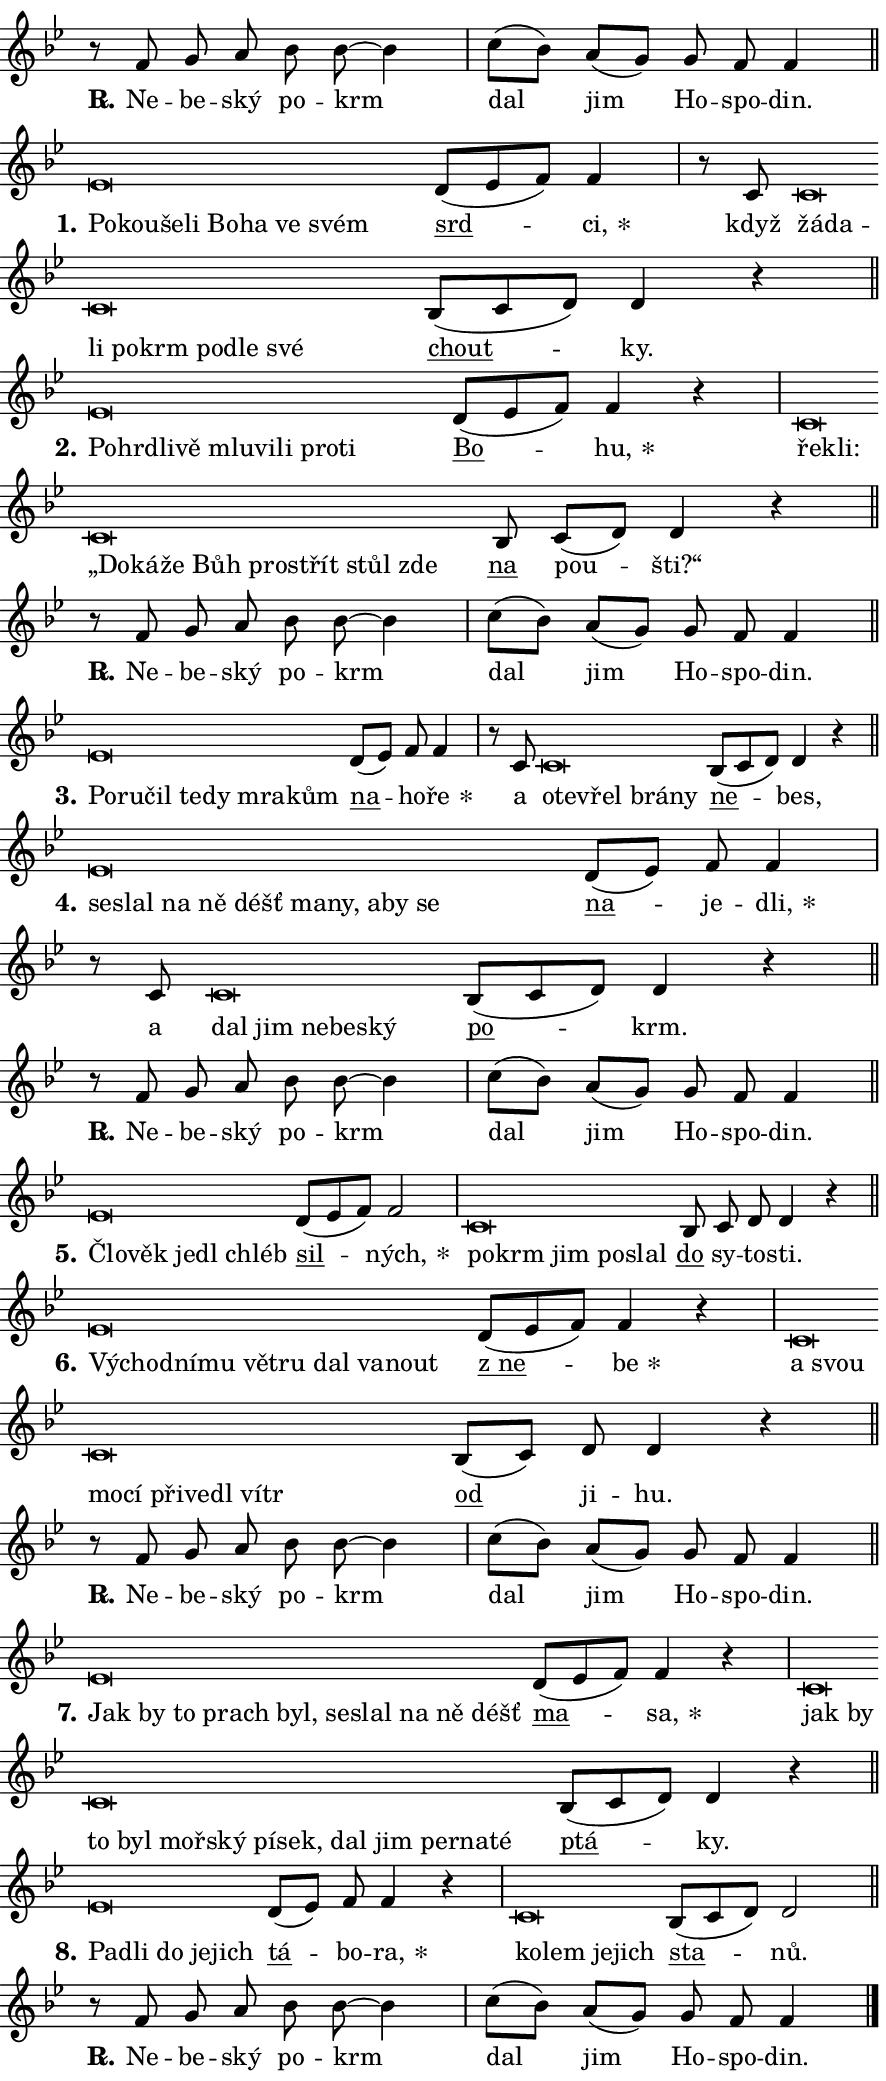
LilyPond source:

\version "2.24.0"
\header { tagline = "" }
\paper {
  indent = 0\cm
  top-margin = 0\cm
  right-margin = 0.13\cm % to fit lyric hyphens
  bottom-margin = 0\cm
  left-margin = 0\cm
  paper-width = 15\cm
  page-breaking = #ly:one-page-breaking
  system-system-spacing.basic-distance = #11
  score-system-spacing.basic-distance = #11
  ragged-last = ##f
}


%% Author: Thomas Morley
%% https://lists.gnu.org/archive/html/lilypond-user/2020-05/msg00002.html
#(define (line-position grob)
"Returns position of @var[grob} in current system:
   @code{'start}, if at first time-step
   @code{'end}, if at last time-step
   @code{'middle} otherwise
"
  (let* ((col (ly:item-get-column grob))
         (ln (ly:grob-object col 'left-neighbor))
         (rn (ly:grob-object col 'right-neighbor))
         (col-to-check-left (if (ly:grob? ln) ln col))
         (col-to-check-right (if (ly:grob? rn) rn col))
         (break-dir-left
           (and
             (ly:grob-property col-to-check-left 'non-musical #f)
             (ly:item-break-dir col-to-check-left)))
         (break-dir-right
           (and
             (ly:grob-property col-to-check-right 'non-musical #f)
             (ly:item-break-dir col-to-check-right))))
        (cond ((eqv? 1 break-dir-left) 'start)
              ((eqv? -1 break-dir-right) 'end)
              (else 'middle))))

#(define (tranparent-at-line-position vctor)
  (lambda (grob)
  "Relying on @code{line-position} select the relevant enry from @var{vctor}.
Used to determine transparency,"
    (case (line-position grob)
      ((end) (not (vector-ref vctor 0)))
      ((middle) (not (vector-ref vctor 1)))
      ((start) (not (vector-ref vctor 2))))))

noteHeadBreakVisibility =
#(define-music-function (break-visibility)(vector?)
"Makes @code{NoteHead}s transparent relying on @var{break-visibility}"
#{
  \override NoteHead.transparent =
    #(tranparent-at-line-position break-visibility)
#})

#(define delete-ledgers-for-transparent-note-heads
  (lambda (grob)
    "Reads whether a @code{NoteHead} is transparent.
If so this @code{NoteHead} is removed from @code{'note-heads} from
@var{grob}, which is supposed to be @code{LedgerLineSpanner}.
As a result ledgers are not printed for this @code{NoteHead}"
    (let* ((nhds-array (ly:grob-object grob 'note-heads))
           (nhds-list
             (if (ly:grob-array? nhds-array)
                 (ly:grob-array->list nhds-array)
                 '()))
           ;; Relies on the transparent-property being done before
           ;; Staff.LedgerLineSpanner.after-line-breaking is executed.
           ;; This is fragile ...
           (to-keep
             (remove
               (lambda (nhd)
                 (ly:grob-property nhd 'transparent #f))
               nhds-list)))
      ;; TODO find a better method to iterate over grob-arrays, similiar
      ;; to filter/remove etc for lists
      ;; For now rebuilt from scratch
      (set! (ly:grob-object grob 'note-heads)  '())
      (for-each
        (lambda (nhd)
          (ly:pointer-group-interface::add-grob grob 'note-heads nhd))
        to-keep))))

squashNotes = {
  \override NoteHead.X-extent = #'(-0.2 . 0.2)
  \override NoteHead.Y-extent = #'(-0.75 . 0)
  \override NoteHead.stencil =
    #(lambda (grob)
       (let ((pos (ly:grob-property grob 'staff-position)))
         (begin
           (if (< pos -7) (display "ERROR: Lower brevis then expected\n") (display ""))
           (if (<= pos -6) ly:text-interface::print ly:note-head::print))))
}
unSquashNotes = {
  \revert NoteHead.X-extent
  \revert NoteHead.Y-extent
  \revert NoteHead.stencil
}

hideNotes = \noteHeadBreakVisibility #begin-of-line-visible
unHideNotes = \noteHeadBreakVisibility #all-visible

% work-around for resetting accidentals
% https://lilypond.org/doc/v2.23/Documentation/notation/displaying-rhythms#unmetered-music
cadenzaMeasure = {
  \cadenzaOff
  \partial 1024 s1024
  \cadenzaOn
}

#(define-markup-command (accent layout props text) (markup?)
  "Underline accented syllable"
  (interpret-markup layout props
    #{\markup \override #'(offset . 4.3) \underline { #text }#}))

responsum = \markup \concat {
  "R" \hspace #-1.05 \path #0.1 #'((moveto 0 0.07) (lineto 0.9 0.8)) \hspace #0.05 "."
}

spaceSize = #0.6828661417322834 % exact space size for TeX Gyre Schola

\layout {
  \context {
    \Staff
    \remove "Time_signature_engraver"
    \override LedgerLineSpanner.after-line-breaking = #delete-ledgers-for-transparent-note-heads
  }
  \context {
    \Lyrics {
      \override LyricSpace.minimum-distance = \spaceSize
      \override LyricText.font-name = #"TeX Gyre Schola"
      \override LyricText.font-size = 1
      \override StanzaNumber.font-name = #"TeX Gyre Schola Bold"
      \override StanzaNumber.font-size = 1
    }
  }
  \context {
    \Score 
    \override NoteHead.text =
      #(lambda (grob) 
        (let ((pos (ly:grob-property grob 'staff-position)))
          #{\markup {
            \combine
              \halign #-0.55 \raise #(if (= pos -6) 0 0.5) \override #'(thickness . 2) \draw-line #'(3.2 . 0)
              \musicglyph "noteheads.sM1"
          }#}))
  }
}

% magnetic-lyrics.ily
%
%   written by
%     Jean Abou Samra <jean@abou-samra.fr>
%     Werner Lemberg <wl@gnu.org>
%
%   adapted by
%     Jiri Hon <jiri.hon@gmail.com>
%
% Version 2022-Apr-15

% https://www.mail-archive.com/lilypond-user@gnu.org/msg149350.html

#(define (Left_hyphen_pointer_engraver context)
   "Collect syllable-hyphen-syllable occurrences in lyrics and store
them in properties.  This engraver only looks to the left.  For
example, if the lyrics input is @code{foo -- bar}, it does the
following.

@itemize @bullet
@item
Set the @code{text} property of the @code{LyricHyphen} grob between
@q{foo} and @q{bar} to @code{foo}.

@item
Set the @code{left-hyphen} property of the @code{LyricText} grob with
text @q{foo} to the @code{LyricHyphen} grob between @q{foo} and
@q{bar}.
@end itemize

Use this auxiliary engraver in combination with the
@code{lyric-@/text::@/apply-@/magnetic-@/offset!} hook."
   (let ((hyphen #f)
         (text #f))
     (make-engraver
      (acknowledgers
       ((lyric-syllable-interface engraver grob source-engraver)
        (set! text grob)))
      (end-acknowledgers
       ((lyric-hyphen-interface engraver grob source-engraver)
        ;(when (not (grob::has-interface grob 'lyric-space-interface))
          (set! hyphen grob)));)
      ((stop-translation-timestep engraver)
       (when (and text hyphen)
         (ly:grob-set-object! text 'left-hyphen hyphen))
       (set! text #f)
       (set! hyphen #f)))))

#(define (lyric-text::apply-magnetic-offset! grob)
   "If the space between two syllables is less than the value in
property @code{LyricText@/.details@/.squash-threshold}, move the right
syllable to the left so that it gets concatenated with the left
syllable.

Use this function as a hook for
@code{LyricText@/.after-@/line-@/breaking} if the
@code{Left_@/hyphen_@/pointer_@/engraver} is active."
   (let ((hyphen (ly:grob-object grob 'left-hyphen #f)))
     (when hyphen
       (let ((left-text (ly:spanner-bound hyphen LEFT)))
         (when (grob::has-interface left-text 'lyric-syllable-interface)
           (let* ((common (ly:grob-common-refpoint grob left-text X))
                  (this-x-ext (ly:grob-extent grob common X))
                  (left-x-ext
                   (begin
                     ;; Trigger magnetism for left-text.
                     (ly:grob-property left-text 'after-line-breaking)
                     (ly:grob-extent left-text common X)))
                  ;; `delta` is the gap width between two syllables.
                  (delta (- (interval-start this-x-ext)
                            (interval-end left-x-ext)))
                  (details (ly:grob-property grob 'details))
                  (threshold (assoc-get 'squash-threshold details 0.2)))
             (when (< delta threshold)
               (let* (;; We have to manipulate the input text so that
                      ;; ligatures crossing syllable boundaries are not
                      ;; disabled.  For languages based on the Latin
                      ;; script this is essentially a beautification.
                      ;; However, for non-Western scripts it can be a
                      ;; necessity.
                      (lt (ly:grob-property left-text 'text))
                      (rt (ly:grob-property grob 'text))
                      (is-space (grob::has-interface hyphen 'lyric-space-interface))
                      (space (if is-space " " ""))
                      (extra-delta (if is-space spaceSize 0))
                      ;; Append new syllable.
                      (ltrt-space (if (and (string? lt) (string? rt))
                                (string-append lt space rt)
                                (make-concat-markup (list lt space rt))))
                      ;; Right-align `ltrt` to the right side.
                      (ltrt-space-markup (grob-interpret-markup
                               grob
                               (make-translate-markup
                                (cons (interval-length this-x-ext) 0)
                                (make-right-align-markup ltrt-space)))))
                 (begin
                   ;; Don't print `left-text`.
                   (ly:grob-set-property! left-text 'stencil #f)
                   ;; Set text and stencil (which holds all collected
                   ;; syllables so far) and shift it to the left.
                   (ly:grob-set-property! grob 'text ltrt-space)
                   (ly:grob-set-property! grob 'stencil ltrt-space-markup)
                   (ly:grob-translate-axis! grob (- (- delta extra-delta)) X))))))))))


#(define (lyric-hyphen::displace-bounds-first grob)
   ;; Make very sure this callback isn't triggered too early.
   (let ((left (ly:spanner-bound grob LEFT))
         (right (ly:spanner-bound grob RIGHT)))
     (ly:grob-property left 'after-line-breaking)
     (ly:grob-property right 'after-line-breaking)
     (ly:lyric-hyphen::print grob)))

squashThreshold = #0.4

\layout {
  \context {
    \Lyrics
    \consists #Left_hyphen_pointer_engraver
    \override LyricText.after-line-breaking =
      #lyric-text::apply-magnetic-offset!
    \override LyricHyphen.stencil = #lyric-hyphen::displace-bounds-first
    \override LyricText.details.squash-threshold = \squashThreshold
    \override LyricHyphen.minimum-distance = 0
    \override LyricHyphen.minimum-length = \squashThreshold
  }
}

squashText = \override LyricText.details.squash-threshold = 9999
unSquashText = \override LyricText.details.squash-threshold = \squashThreshold

leftText = \override LyricText.self-alignment-X = #LEFT
unLeftText = \revert LyricText.self-alignment-X

starOffset = #(lambda (grob) 
                (let ((x_offset (ly:self-alignment-interface::aligned-on-x-parent grob)))
                  (if (= x_offset 0) 0 (+ x_offset 1.2))))

star = #(define-music-function (syllable)(string?)
"Append star separator at the end of a syllable"
#{
  \once \override LyricText.X-offset = #starOffset
  \lyricmode { \markup {
    #syllable
    \override #'((font-name . "TeX Gyre Schola Bold")) \hspace #0.2 \lower #0.65 \larger "*"
  } }
#})

starAccent = #(define-music-function (syllable)(string?)
"Append star separator at the end of a syllable and make accent"
#{
  \once \override LyricText.X-offset = #starOffset
  \lyricmode { \markup {
    \accent #syllable
    \override #'((font-name . "TeX Gyre Schola Bold")) \hspace #0.2 \lower #0.65 \larger "*"
  } }
#})

breath = #(define-music-function (syllable)(string?)
"Append breathing indicator at the end of a syllable"
#{
  \lyricmode { \markup { #syllable "+" } }
#})

optionalBreath = #(define-music-function (syllable)(string?)
"Append optional breathing indicator at the end of a syllable"
#{
  \lyricmode { \markup { #syllable "(+)" } }
#})


\score {
    <<
        \new Voice = "melody" { \cadenzaOn \key bes \major \relative { r8 f' g a bes bes~ bes4 \cadenzaMeasure \bar "|" c8[( bes)] a[( g)] g f f4 \cadenzaMeasure \bar "||" \break } }
        \new Lyrics \lyricsto "melody" { \lyricmode { \set stanza = \responsum
Ne -- be -- ský po -- krm dal jim Ho -- spo -- din. } }
    >>
    \layout {}
}

\score {
    <<
        \new Voice = "melody" { \cadenzaOn \key bes \major \relative { \squashNotes es'\breve*1/16 \hideNotes \breve*1/16 \bar "" \breve*1/16 \bar "" \breve*1/16 \bar "" \breve*1/16 \bar "" \breve*1/16 \bar "" \breve*1/16 \breve*1/16 \bar "" \unHideNotes \unSquashNotes \bar "" d8[( es f)] f4 \cadenzaMeasure \bar "|" r8 c8 \squashNotes c\breve*1/16 \hideNotes \breve*1/16 \bar "" \breve*1/16 \bar "" \breve*1/16 \bar "" \breve*1/16 \bar "" \breve*1/16 \bar "" \breve*1/16 \breve*1/16 \bar "" \unHideNotes \unSquashNotes \bar "" bes8[( c d)] d4 r \cadenzaMeasure \bar "||" \break } }
        \new Lyrics \lyricsto "melody" { \lyricmode { \set stanza = "1."
\leftText Po -- \squashText kou -- še -- li Bo -- ha ve svém \unLeftText \unSquashText \markup \accent srd -- \star ci, když \leftText žá -- \squashText da -- li po -- krm po -- dle své \unLeftText \unSquashText \markup \accent chout -- ky. } }
    >>
    \layout {}
}

\score {
    <<
        \new Voice = "melody" { \cadenzaOn \key bes \major \relative { \squashNotes es'\breve*1/16 \hideNotes \breve*1/16 \bar "" \breve*1/16 \bar "" \breve*1/16 \bar "" \breve*1/16 \bar "" \breve*1/16 \bar "" \breve*1/16 \bar "" \breve*1/16 \breve*1/16 \bar "" \unHideNotes \unSquashNotes \bar "" d8[( es f)] f4 r \cadenzaMeasure \bar "|" \squashNotes c\breve*1/16 \hideNotes \breve*1/16 \bar "" \breve*1/16 \bar "" \breve*1/16 \bar "" \breve*1/16 \bar "" \breve*1/16 \bar "" \breve*1/16 \bar "" \breve*1/16 \bar "" \breve*1/16 \breve*1/16 \bar "" \unHideNotes \unSquashNotes \bar "" bes8 c[( d)] d4 r \cadenzaMeasure \bar "||" \break } }
        \new Lyrics \lyricsto "melody" { \lyricmode { \set stanza = "2."
\leftText Po -- \squashText hr -- dli -- vě mlu -- vi -- li pro -- ti \unLeftText \unSquashText \markup \accent Bo -- \star hu, \leftText ře -- \squashText kli: „Do -- ká -- že Bůh pro -- střít stůl zde \unLeftText \unSquashText \markup \accent na pou -- šti?“ } }
    >>
    \layout {}
}

\score {
    <<
        \new Voice = "melody" { \cadenzaOn \key bes \major \relative { r8 f' g a bes bes~ bes4 \cadenzaMeasure \bar "|" c8[( bes)] a[( g)] g f f4 \cadenzaMeasure \bar "||" \break } }
        \new Lyrics \lyricsto "melody" { \lyricmode { \set stanza = \responsum
Ne -- be -- ský po -- krm dal jim Ho -- spo -- din. } }
    >>
    \layout {}
}

\score {
    <<
        \new Voice = "melody" { \cadenzaOn \key bes \major \relative { \squashNotes es'\breve*1/16 \hideNotes \breve*1/16 \bar "" \breve*1/16 \bar "" \breve*1/16 \bar "" \breve*1/16 \bar "" \breve*1/16 \breve*1/16 \bar "" \unHideNotes \unSquashNotes \bar "" d8[( es)] f f4 \cadenzaMeasure \bar "|" r8 c8 \squashNotes c\breve*1/16 \hideNotes \breve*1/16 \bar "" \breve*1/16 \bar "" \breve*1/16 \breve*1/16 \bar "" \unHideNotes \unSquashNotes \bar "" bes8[( c d)] d4 r \cadenzaMeasure \bar "||" \break } }
        \new Lyrics \lyricsto "melody" { \lyricmode { \set stanza = "3."
\leftText Po -- \squashText ru -- čil te -- dy mra -- kům \unLeftText \unSquashText \markup \accent na -- ho -- \star ře a \leftText o -- \squashText te -- vřel brá -- ny \unLeftText \unSquashText \markup \accent ne -- bes, } }
    >>
    \layout {}
}

\score {
    <<
        \new Voice = "melody" { \cadenzaOn \key bes \major \relative { \squashNotes es'\breve*1/16 \hideNotes \breve*1/16 \bar "" \breve*1/16 \bar "" \breve*1/16 \bar "" \breve*1/16 \bar "" \breve*1/16 \bar "" \breve*1/16 \bar "" \breve*1/16 \bar "" \breve*1/16 \breve*1/16 \bar "" \unHideNotes \unSquashNotes \bar "" d8[( es)] f f4 \cadenzaMeasure \bar "|" r8 c8 \squashNotes c\breve*1/16 \hideNotes \breve*1/16 \bar "" \breve*1/16 \bar "" \breve*1/16 \breve*1/16 \bar "" \unHideNotes \unSquashNotes \bar "" bes8[( c d)] d4 r \cadenzaMeasure \bar "||" \break } }
        \new Lyrics \lyricsto "melody" { \lyricmode { \set stanza = "4."
\leftText se -- \squashText slal na ně déšť ma -- ny, a -- by se \unLeftText \unSquashText \markup \accent na -- je -- \star dli, a \leftText dal \squashText jim ne -- be -- ský \unLeftText \unSquashText \markup \accent po -- krm. } }
    >>
    \layout {}
}

\score {
    <<
        \new Voice = "melody" { \cadenzaOn \key bes \major \relative { r8 f' g a bes bes~ bes4 \cadenzaMeasure \bar "|" c8[( bes)] a[( g)] g f f4 \cadenzaMeasure \bar "||" \break } }
        \new Lyrics \lyricsto "melody" { \lyricmode { \set stanza = \responsum
Ne -- be -- ský po -- krm dal jim Ho -- spo -- din. } }
    >>
    \layout {}
}

\score {
    <<
        \new Voice = "melody" { \cadenzaOn \key bes \major \relative { \squashNotes es'\breve*1/16 \hideNotes \breve*1/16 \bar "" \breve*1/16 \bar "" \breve*1/16 \breve*1/16 \bar "" \unHideNotes \unSquashNotes \bar "" d8[( es f)] f2 \cadenzaMeasure \bar "|" \squashNotes c\breve*1/16 \hideNotes \breve*1/16 \bar "" \breve*1/16 \bar "" \breve*1/16 \breve*1/16 \bar "" \unHideNotes \unSquashNotes \bar "" bes8 c d d4 r \cadenzaMeasure \bar "||" \break } }
        \new Lyrics \lyricsto "melody" { \lyricmode { \set stanza = "5."
\leftText Člo -- \squashText věk je -- dl chléb \unLeftText \unSquashText \markup \accent sil -- \star ných, \leftText po -- \squashText krm jim po -- slal \unLeftText \unSquashText \markup \accent do sy -- to -- sti. } }
    >>
    \layout {}
}

\score {
    <<
        \new Voice = "melody" { \cadenzaOn \key bes \major \relative { \squashNotes es'\breve*1/16 \hideNotes \breve*1/16 \bar "" \breve*1/16 \bar "" \breve*1/16 \bar "" \breve*1/16 \bar "" \breve*1/16 \bar "" \breve*1/16 \bar "" \breve*1/16 \breve*1/16 \bar "" \unHideNotes \unSquashNotes \bar "" d8[( es f)] f4 r \cadenzaMeasure \bar "|" \squashNotes c\breve*1/16 \hideNotes \breve*1/16 \bar "" \breve*1/16 \bar "" \breve*1/16 \bar "" \breve*1/16 \bar "" \breve*1/16 \bar "" \breve*1/16 \bar "" \breve*1/16 \breve*1/16 \bar "" \unHideNotes \unSquashNotes \bar "" bes8[( c)] d d4 r \cadenzaMeasure \bar "||" \break } }
        \new Lyrics \lyricsto "melody" { \lyricmode { \set stanza = "6."
\leftText Vý -- \squashText chod -- ní -- mu vě -- tru dal va -- nout \unLeftText \unSquashText \markup \accent "z ne" -- \star be \leftText a \squashText svou mo -- cí při -- ve -- dl ví -- tr \unLeftText \unSquashText \markup \accent od ji -- hu. } }
    >>
    \layout {}
}

\score {
    <<
        \new Voice = "melody" { \cadenzaOn \key bes \major \relative { r8 f' g a bes bes~ bes4 \cadenzaMeasure \bar "|" c8[( bes)] a[( g)] g f f4 \cadenzaMeasure \bar "||" \break } }
        \new Lyrics \lyricsto "melody" { \lyricmode { \set stanza = \responsum
Ne -- be -- ský po -- krm dal jim Ho -- spo -- din. } }
    >>
    \layout {}
}

\score {
    <<
        \new Voice = "melody" { \cadenzaOn \key bes \major \relative { \squashNotes es'\breve*1/16 \hideNotes \breve*1/16 \bar "" \breve*1/16 \bar "" \breve*1/16 \bar "" \breve*1/16 \bar "" \breve*1/16 \bar "" \breve*1/16 \bar "" \breve*1/16 \bar "" \breve*1/16 \breve*1/16 \bar "" \unHideNotes \unSquashNotes \bar "" d8[( es f)] f4 r \cadenzaMeasure \bar "|" \squashNotes c\breve*1/16 \hideNotes \breve*1/16 \bar "" \breve*1/16 \bar "" \breve*1/16 \bar "" \breve*1/16 \bar "" \breve*1/16 \bar "" \breve*1/16 \bar "" \breve*1/16 \bar "" \breve*1/16 \bar "" \breve*1/16 \bar "" \breve*1/16 \bar "" \breve*1/16 \breve*1/16 \bar "" \unHideNotes \unSquashNotes \bar "" bes8[( c d)] d4 r \cadenzaMeasure \bar "||" \break } }
        \new Lyrics \lyricsto "melody" { \lyricmode { \set stanza = "7."
\leftText Jak \squashText by to prach byl, se -- slal na ně déšť \unLeftText \unSquashText \markup \accent ma -- \star sa, \leftText jak \squashText by to byl moř -- ský pí -- sek, dal jim per -- na -- té \unLeftText \unSquashText \markup \accent ptá -- ky. } }
    >>
    \layout {}
}

\score {
    <<
        \new Voice = "melody" { \cadenzaOn \key bes \major \relative { \squashNotes es'\breve*1/16 \hideNotes \breve*1/16 \bar "" \breve*1/16 \bar "" \breve*1/16 \breve*1/16 \bar "" \unHideNotes \unSquashNotes \bar "" d8[( es)] f f4 r \cadenzaMeasure \bar "|" \squashNotes c\breve*1/16 \hideNotes \breve*1/16 \bar "" \breve*1/16 \breve*1/16 \bar "" \unHideNotes \unSquashNotes \bar "" bes8[( c d)] d2 \cadenzaMeasure \bar "||" \break } }
        \new Lyrics \lyricsto "melody" { \lyricmode { \set stanza = "8."
\leftText Pa -- \squashText dli do je -- jich \unLeftText \unSquashText \markup \accent tá -- bo -- \star ra, \leftText ko -- \squashText lem je -- jich \unLeftText \unSquashText \markup \accent sta -- nů. } }
    >>
    \layout {}
}

\score {
    <<
        \new Voice = "melody" { \cadenzaOn \key bes \major \relative { r8 f' g a bes bes~ bes4 \cadenzaMeasure \bar "|" c8[( bes)] a[( g)] g f f4 \cadenzaMeasure \bar "||" \break } \bar "|." }
        \new Lyrics \lyricsto "melody" { \lyricmode { \set stanza = \responsum
Ne -- be -- ský po -- krm dal jim Ho -- spo -- din. } }
    >>
    \layout {}
}
